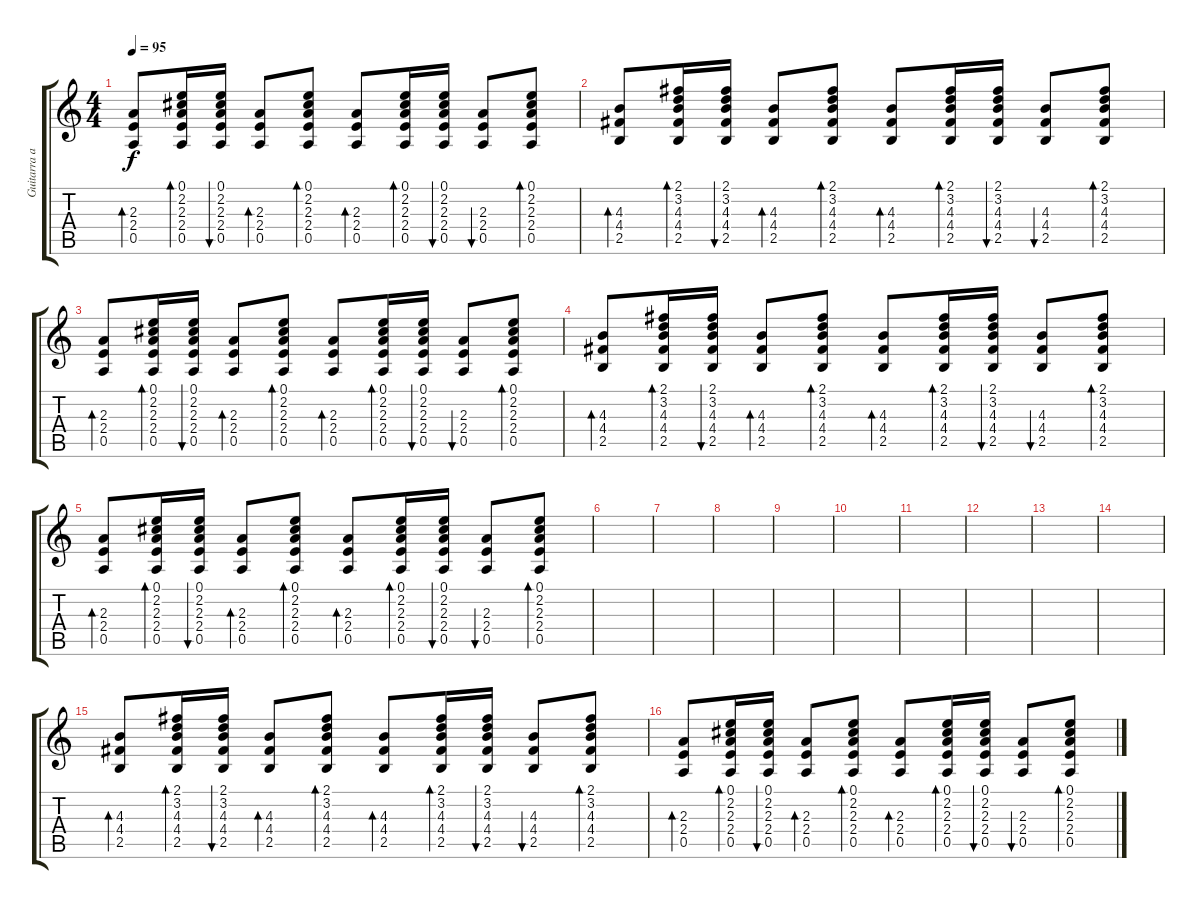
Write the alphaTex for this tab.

\track ("Guitarra acustica 2" "Guitarra a") {instrument acousticguitarsteel}
\staff {score tabs}
\tuning (E4 B3 G3 D3 A2 E2) {hide}
\ts (4 4)
\tempo 95
\clef g2
\ks c
(2.3 2.4 0.5).8{bd 60 dy f} (0.1 2.2 2.3 2.4 0.5).16{bd 60} (0.1 2.2 2.3 2.4 0.5).16{bu 60} (2.3 2.4 0.5).8{bd 60} (0.1 2.2 2.3 2.4 0.5).8{bd 60} (2.3 2.4 0.5).8{bd 60} (0.1 2.2 2.3 2.4 0.5).16{bd 60} (0.1 2.2 2.3 2.4 0.5).16{bu 60} (2.3 2.4 0.5).8{bu 60} (0.1 2.2 2.3 2.4 0.5).8{bd 60} |
(4.3 4.4 2.5).8{bd 60} (2.1 3.2 4.3 4.4 2.5).16{bd 60} (2.1 3.2 4.3 4.4 2.5).16{bu 60} (4.3 4.4 2.5).8{bd 60} (2.1 3.2 4.3 4.4 2.5).8{bd 60} (4.3 4.4 2.5).8{bd 60} (2.1 3.2 4.3 4.4 2.5).16{bd 60} (2.1 3.2 4.3 4.4 2.5).16{bu 60} (4.3 4.4 2.5).8{bu 60} (2.1 3.2 4.3 4.4 2.5).8{bd 60} |
(2.3 2.4 0.5).8{bd 60} (0.1 2.2 2.3 2.4 0.5).16{bd 60} (0.1 2.2 2.3 2.4 0.5).16{bu 60} (2.3 2.4 0.5).8{bd 60} (0.1 2.2 2.3 2.4 0.5).8{bd 60} (2.3 2.4 0.5).8{bd 60} (0.1 2.2 2.3 2.4 0.5).16{bd 60} (0.1 2.2 2.3 2.4 0.5).16{bu 60} (2.3 2.4 0.5).8{bu 60} (0.1 2.2 2.3 2.4 0.5).8{bd 60} |
(4.3 4.4 2.5).8{bd 60} (2.1 3.2 4.3 4.4 2.5).16{bd 60} (2.1 3.2 4.3 4.4 2.5).16{bu 60} (4.3 4.4 2.5).8{bd 60} (2.1 3.2 4.3 4.4 2.5).8{bd 60} (4.3 4.4 2.5).8{bd 60} (2.1 3.2 4.3 4.4 2.5).16{bd 60} (2.1 3.2 4.3 4.4 2.5).16{bu 60} (4.3 4.4 2.5).8{bu 60} (2.1 3.2 4.3 4.4 2.5).8{bd 60} |
(2.3 2.4 0.5).8{bd 60} (0.1 2.2 2.3 2.4 0.5).16{bd 60} (0.1 2.2 2.3 2.4 0.5).16{bu 60} (2.3 2.4 0.5).8{bd 60} (0.1 2.2 2.3 2.4 0.5).8{bd 60} (2.3 2.4 0.5).8{bd 60} (0.1 2.2 2.3 2.4 0.5).16{bd 60} (0.1 2.2 2.3 2.4 0.5).16{bu 60} (2.3 2.4 0.5).8{bu 60} (0.1 2.2 2.3 2.4 0.5).8{bd 60} |
|
|
|
|
|
|
|
|
|
(4.3 4.4 2.5).8{bd 60} (2.1 3.2 4.3 4.4 2.5).16{bd 60} (2.1 3.2 4.3 4.4 2.5).16{bu 60} (4.3 4.4 2.5).8{bd 60} (2.1 3.2 4.3 4.4 2.5).8{bd 60} (4.3 4.4 2.5).8{bd 60} (2.1 3.2 4.3 4.4 2.5).16{bd 60} (2.1 3.2 4.3 4.4 2.5).16{bu 60} (4.3 4.4 2.5).8{bu 60} (2.1 3.2 4.3 4.4 2.5).8{bd 60} |
(2.3 2.4 0.5).8{bd 60} (0.1 2.2 2.3 2.4 0.5).16{bd 60} (0.1 2.2 2.3 2.4 0.5).16{bu 60} (2.3 2.4 0.5).8{bd 60} (0.1 2.2 2.3 2.4 0.5).8{bd 60} (2.3 2.4 0.5).8{bd 60} (0.1 2.2 2.3 2.4 0.5).16{bd 60} (0.1 2.2 2.3 2.4 0.5).16{bu 60} (2.3 2.4 0.5).8{bu 60} (0.1 2.2 2.3 2.4 0.5).8{bd 60}
